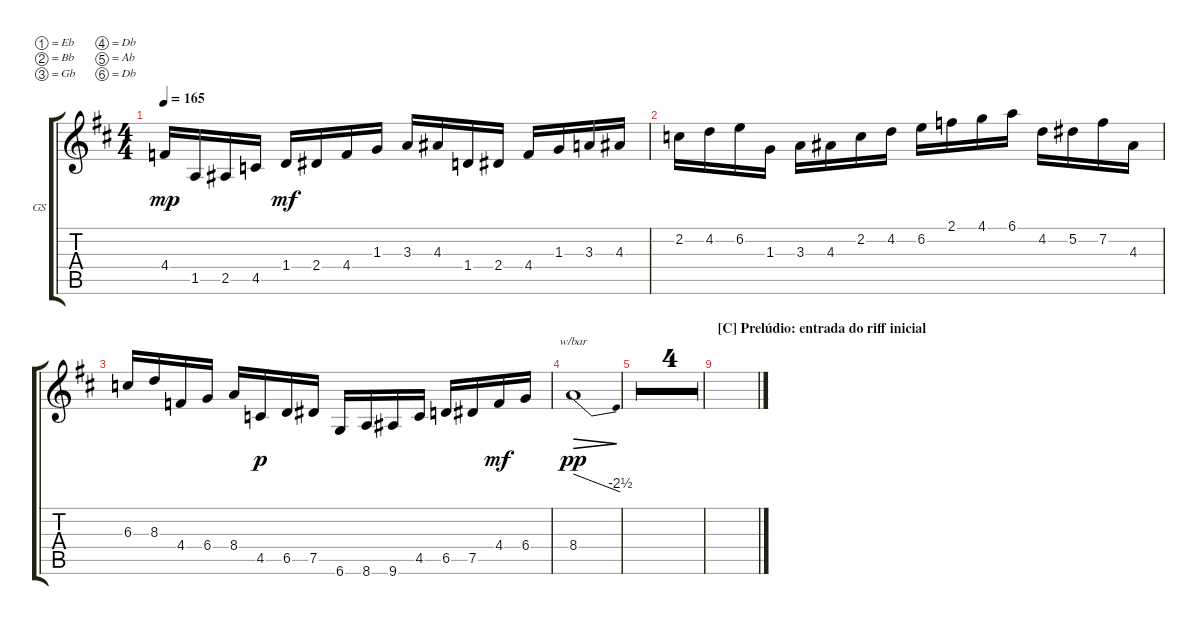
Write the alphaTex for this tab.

\defaultSystemsLayout 4
\bracketExtendMode groupsimilarinstruments
\firstSystemTrackNameOrientation horizontal
\otherSystemsTrackNameOrientation horizontal
\track ("Guitarra 2 : Solo" "GS") {multiBarRest instrument distortionguitar}
\staff {score tabs}
\tuning (Eb4 Bb3 Gb3 Db3 Ab2 Db2)
\ts (4 4)
\tempo 165
\clef g2
\ks d
4.4.16{dy mp} 1.5.16 2.5.16 4.5.16 1.4.16{dy mf} 2.4.16 4.4.16 1.3.16 3.3.16 4.3.16 1.4.16 2.4.16 4.4.16 1.3.16 3.3.16 4.3.16 |
2.2.16 4.2.16 6.2.16 1.3.16 3.3.16 4.3.16 2.2.16 4.2.16 6.2.16 2.1.16 4.1.16 6.1.16 4.2.16 5.2.16 7.2.16 4.3.16 |
6.3.16 8.3.16 4.4.16 6.4.16 8.4.16 4.5.16{dy p} 6.5.16 7.5.16 6.6.16 8.6.16 9.6.16 4.5.16 6.5.16 7.5.16 4.4.16{dy mf} 6.4.16 |
8.4.1{tbe (dive default 0 0 45 -10) dec dy pp} |
|
|
|
|
\section ("C" "Prelúdio: entrada do riff inicial")
